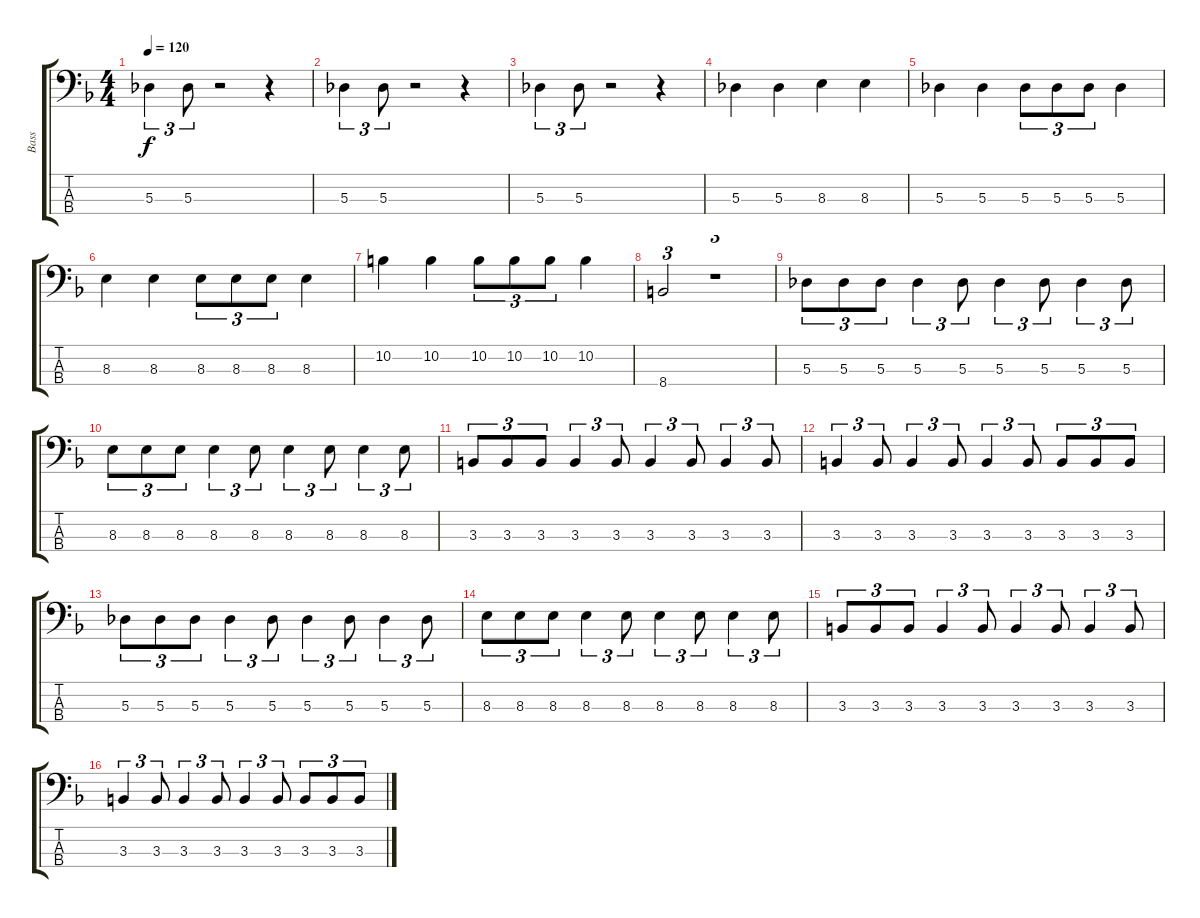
\track ("Bass" "Bass") {instrument electricbassfinger}
\staff {score tabs}
\tuning (Gb2 Db2 Ab1 Eb1) {hide}
\ts (4 4)
\tempo 120
\clef f4
\ks dminor
5.3.4{tu (3 2) dy f} 5.3.8{tu (3 2)} r.2 r.4 |
5.3.4{tu (3 2)} 5.3.8{tu (3 2)} r.2 r.4 |
5.3.4{tu (3 2)} 5.3.8{tu (3 2)} r.2 r.4 |
5.3.4 5.3.4 8.3.4 8.3.4 |
5.3.4 5.3.4 5.3.8{tu (3 2)} 5.3.8{tu (3 2)} 5.3.8{tu (3 2)} 5.3.4 |
8.3.4 8.3.4 8.3.8{tu (3 2)} 8.3.8{tu (3 2)} 8.3.8{tu (3 2)} 8.3.4 |
10.2.4 10.2.4 10.2.8{tu (3 2)} 10.2.8{tu (3 2)} 10.2.8{tu (3 2)} 10.2.4 |
8.4.2{tu (3 2)} r.1{tu (3 2)} |
5.3.8{tu (3 2)} 5.3.8{tu (3 2)} 5.3.8{tu (3 2)} 5.3.4{tu (3 2)} 5.3.8{tu (3 2)} 5.3.4{tu (3 2)} 5.3.8{tu (3 2)} 5.3.4{tu (3 2)} 5.3.8{tu (3 2)} |
8.3.8{tu (3 2)} 8.3.8{tu (3 2)} 8.3.8{tu (3 2)} 8.3.4{tu (3 2)} 8.3.8{tu (3 2)} 8.3.4{tu (3 2)} 8.3.8{tu (3 2)} 8.3.4{tu (3 2)} 8.3.8{tu (3 2)} |
3.3.8{tu (3 2)} 3.3.8{tu (3 2)} 3.3.8{tu (3 2)} 3.3.4{tu (3 2)} 3.3.8{tu (3 2)} 3.3.4{tu (3 2)} 3.3.8{tu (3 2)} 3.3.4{tu (3 2)} 3.3.8{tu (3 2)} |
3.3.4{tu (3 2)} 3.3.8{tu (3 2)} 3.3.4{tu (3 2)} 3.3.8{tu (3 2)} 3.3.4{tu (3 2)} 3.3.8{tu (3 2)} 3.3.8{tu (3 2)} 3.3.8{tu (3 2)} 3.3.8{tu (3 2)} |
5.3.8{tu (3 2)} 5.3.8{tu (3 2)} 5.3.8{tu (3 2)} 5.3.4{tu (3 2)} 5.3.8{tu (3 2)} 5.3.4{tu (3 2)} 5.3.8{tu (3 2)} 5.3.4{tu (3 2)} 5.3.8{tu (3 2)} |
8.3.8{tu (3 2)} 8.3.8{tu (3 2)} 8.3.8{tu (3 2)} 8.3.4{tu (3 2)} 8.3.8{tu (3 2)} 8.3.4{tu (3 2)} 8.3.8{tu (3 2)} 8.3.4{tu (3 2)} 8.3.8{tu (3 2)} |
3.3.8{tu (3 2)} 3.3.8{tu (3 2)} 3.3.8{tu (3 2)} 3.3.4{tu (3 2)} 3.3.8{tu (3 2)} 3.3.4{tu (3 2)} 3.3.8{tu (3 2)} 3.3.4{tu (3 2)} 3.3.8{tu (3 2)} |
3.3.4{tu (3 2)} 3.3.8{tu (3 2)} 3.3.4{tu (3 2)} 3.3.8{tu (3 2)} 3.3.4{tu (3 2)} 3.3.8{tu (3 2)} 3.3.8{tu (3 2)} 3.3.8{tu (3 2)} 3.3.8{tu (3 2)}
